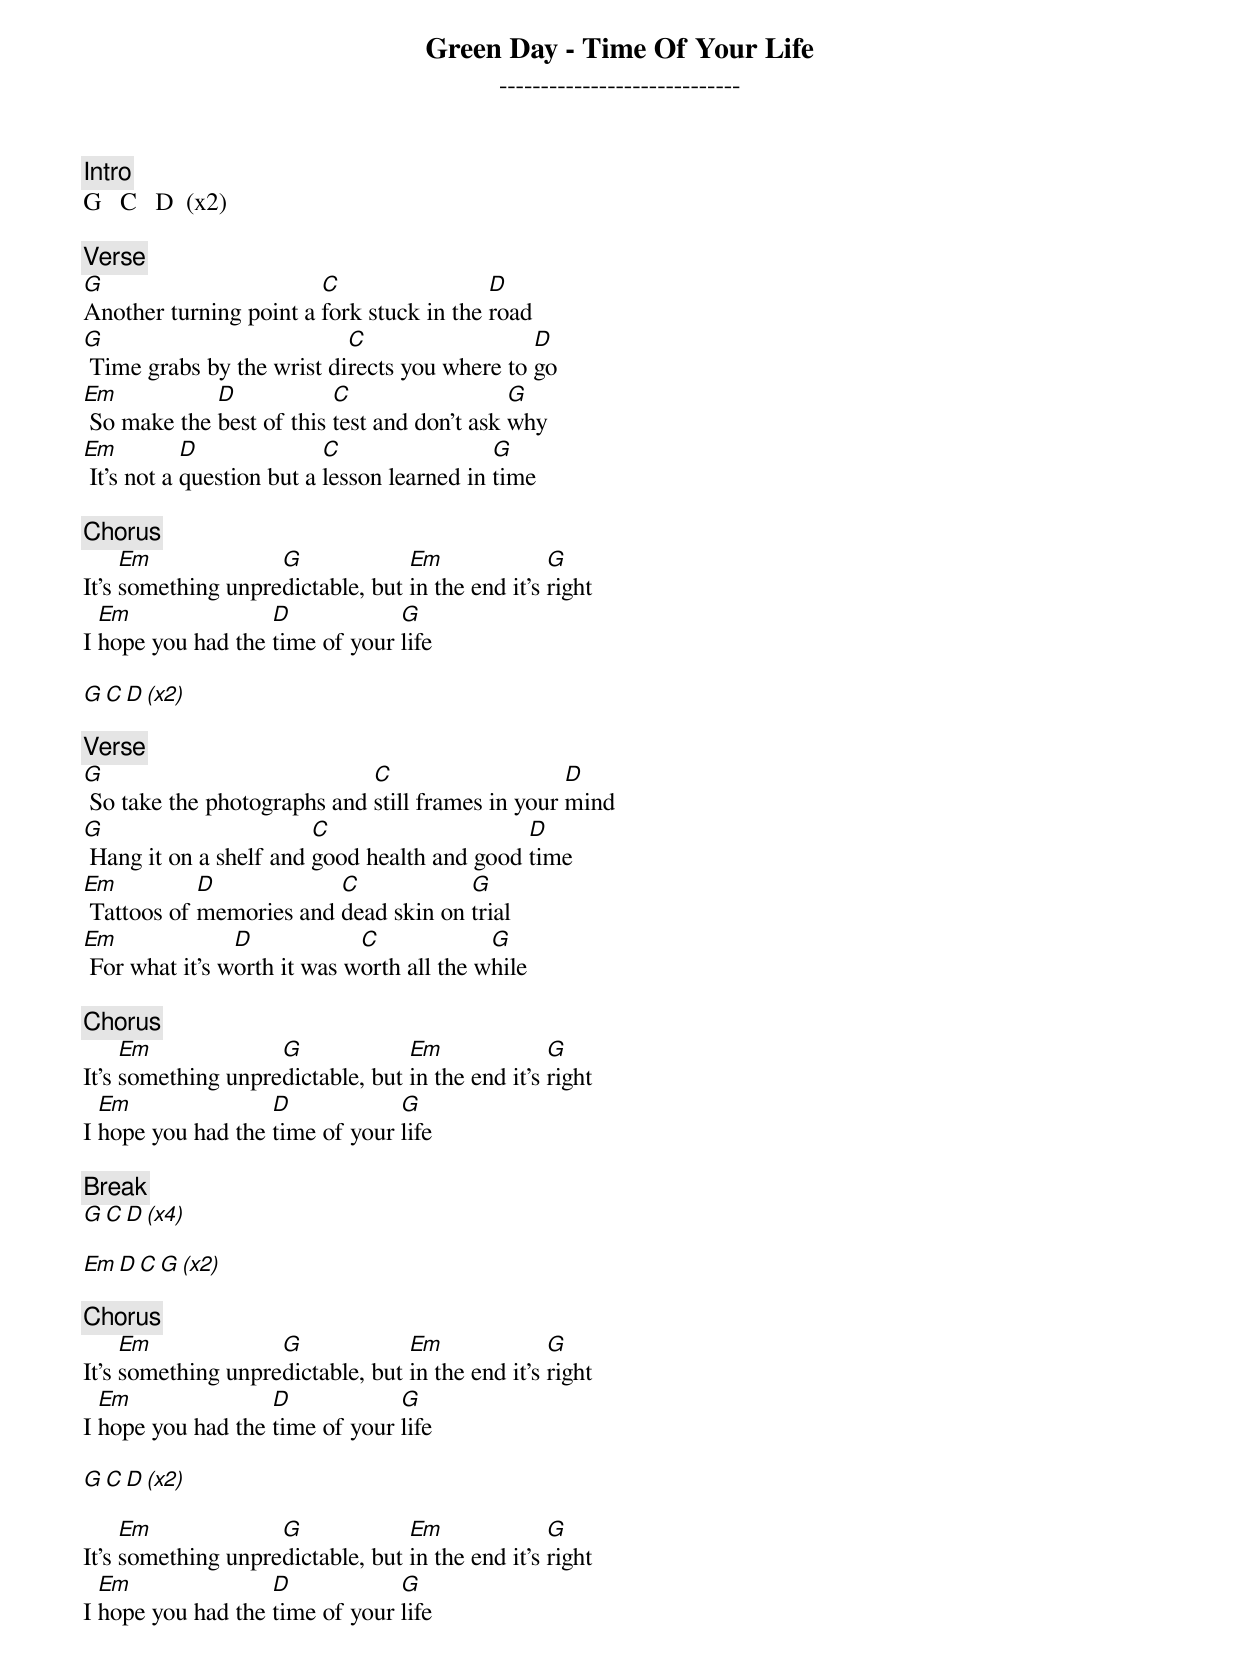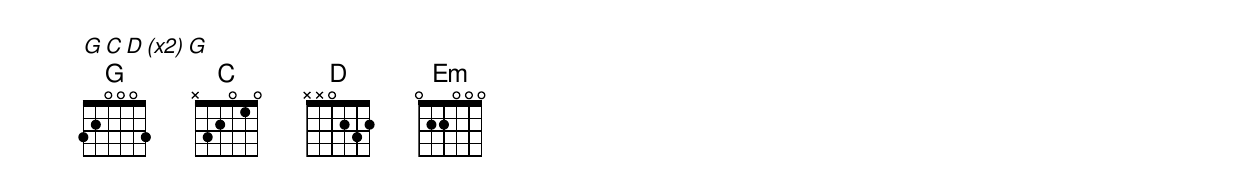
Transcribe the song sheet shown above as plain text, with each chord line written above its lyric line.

Green Day - Time Of Your Life
-----------------------------

[Intro]
G   C   D  (x2)

[Verse]
G                       C                 D
Another turning point a fork stuck in the road
G                          C                  D
 Time grabs by the wrist directs you where to go
Em           D            C                  G
 So make the best of this test and don't ask why
Em          D              C                 G
 It's not a question but a lesson learned in time

[Chorus]
     Em             G             Em              G
It's something unpredictable, but in the end it's right
  Em               D            G
I hope you had the time of your life

G   C   D  (x2)

[Verse]
G                            C                    D
 So take the photographs and still frames in your mind
G                       C                    D
 Hang it on a shelf and good health and good time
Em          D            C            G
 Tattoos of memories and dead skin on trial
Em              D            C             G
 For what it's worth it was worth all the while

[Chorus]
     Em             G             Em              G
It's something unpredictable, but in the end it's right
  Em               D            G
I hope you had the time of your life

[Break]
G   C   D  (x4)

Em   D   C   G   (x2)

[Chorus]
     Em             G             Em              G
It's something unpredictable, but in the end it's right
  Em               D            G
I hope you had the time of your life

G   C   D  (x2)

     Em             G             Em              G
It's something unpredictable, but in the end it's right
  Em               D            G
I hope you had the time of your life

G   C   D  (x2)    G
